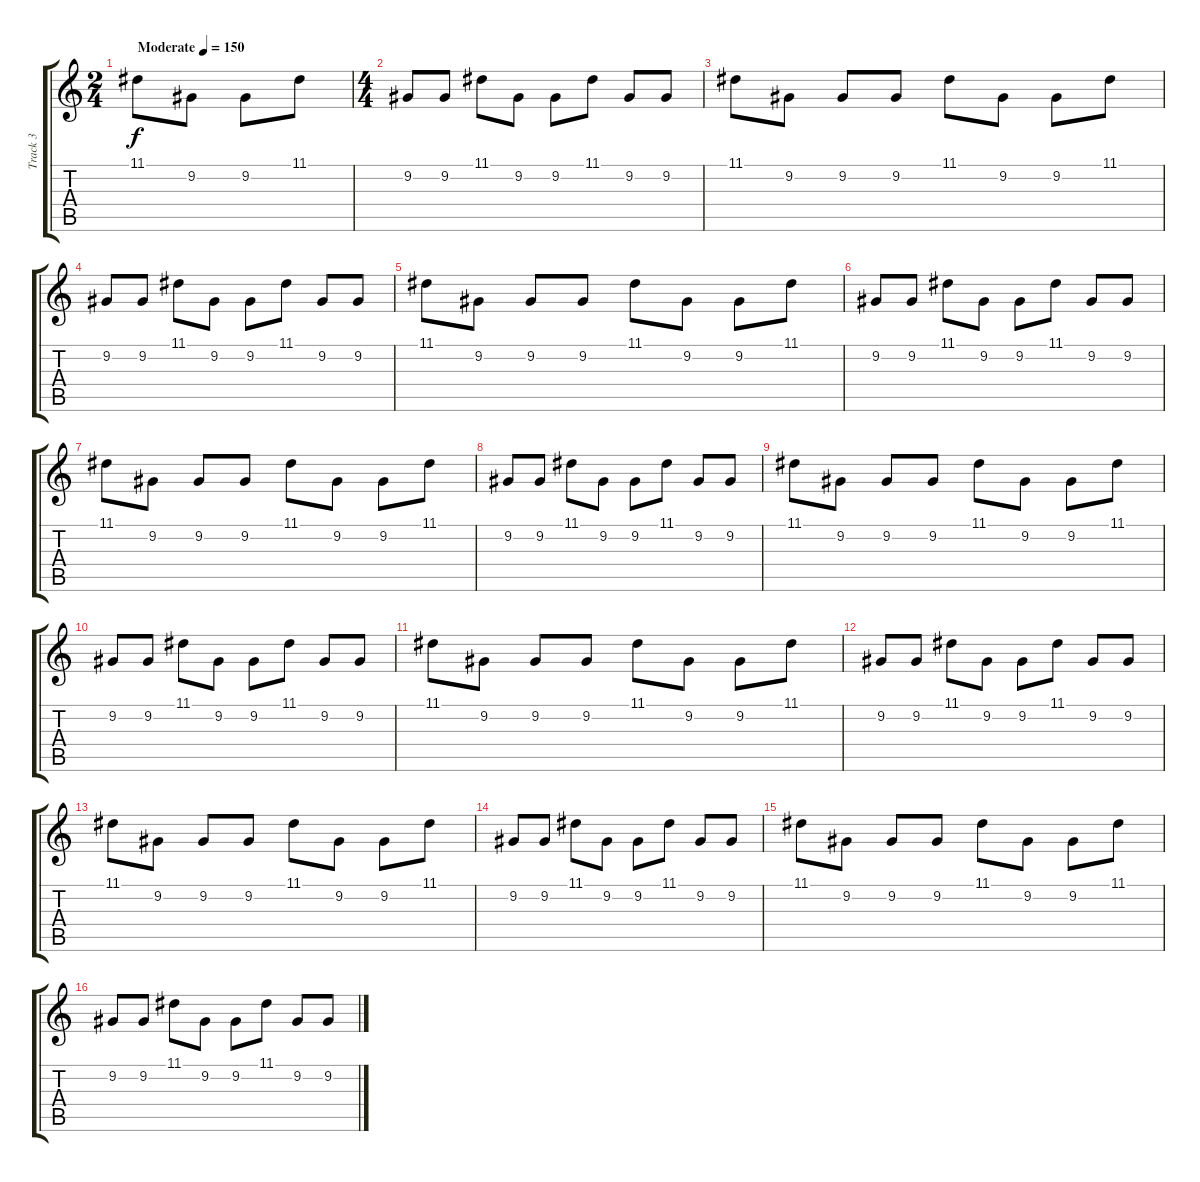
\track ("Track 3" "Track 3") {instrument brightacousticpiano}
\staff {score tabs}
\tuning (E4 B3 G3 D3 A2 E2) {hide}
\ts (2 4)
\tempo (150 "Moderate")
\clef g2
\ks c
11.1.8{dy f instrument brightacousticpiano} 9.2.8 9.2.8 11.1.8 |
\ts (4 4)
9.2.8 9.2.8 11.1.8 9.2.8 9.2.8 11.1.8 9.2.8 9.2.8 |
11.1.8 9.2.8 9.2.8 9.2.8 11.1.8 9.2.8 9.2.8 11.1.8 |
9.2.8 9.2.8 11.1.8 9.2.8 9.2.8 11.1.8 9.2.8 9.2.8 |
11.1.8 9.2.8 9.2.8 9.2.8 11.1.8 9.2.8 9.2.8 11.1.8 |
9.2.8 9.2.8 11.1.8 9.2.8 9.2.8 11.1.8 9.2.8 9.2.8 |
11.1.8 9.2.8 9.2.8 9.2.8 11.1.8 9.2.8 9.2.8 11.1.8 |
9.2.8 9.2.8 11.1.8 9.2.8 9.2.8 11.1.8 9.2.8 9.2.8 |
11.1.8 9.2.8 9.2.8 9.2.8 11.1.8 9.2.8 9.2.8 11.1.8 |
9.2.8 9.2.8 11.1.8 9.2.8 9.2.8 11.1.8 9.2.8 9.2.8 |
11.1.8 9.2.8 9.2.8 9.2.8 11.1.8 9.2.8 9.2.8 11.1.8 |
9.2.8 9.2.8 11.1.8 9.2.8 9.2.8 11.1.8 9.2.8 9.2.8 |
11.1.8 9.2.8 9.2.8 9.2.8 11.1.8 9.2.8 9.2.8 11.1.8 |
9.2.8 9.2.8 11.1.8 9.2.8 9.2.8 11.1.8 9.2.8 9.2.8 |
11.1.8 9.2.8 9.2.8 9.2.8 11.1.8 9.2.8 9.2.8 11.1.8 |
9.2.8 9.2.8 11.1.8 9.2.8 9.2.8 11.1.8 9.2.8 9.2.8
